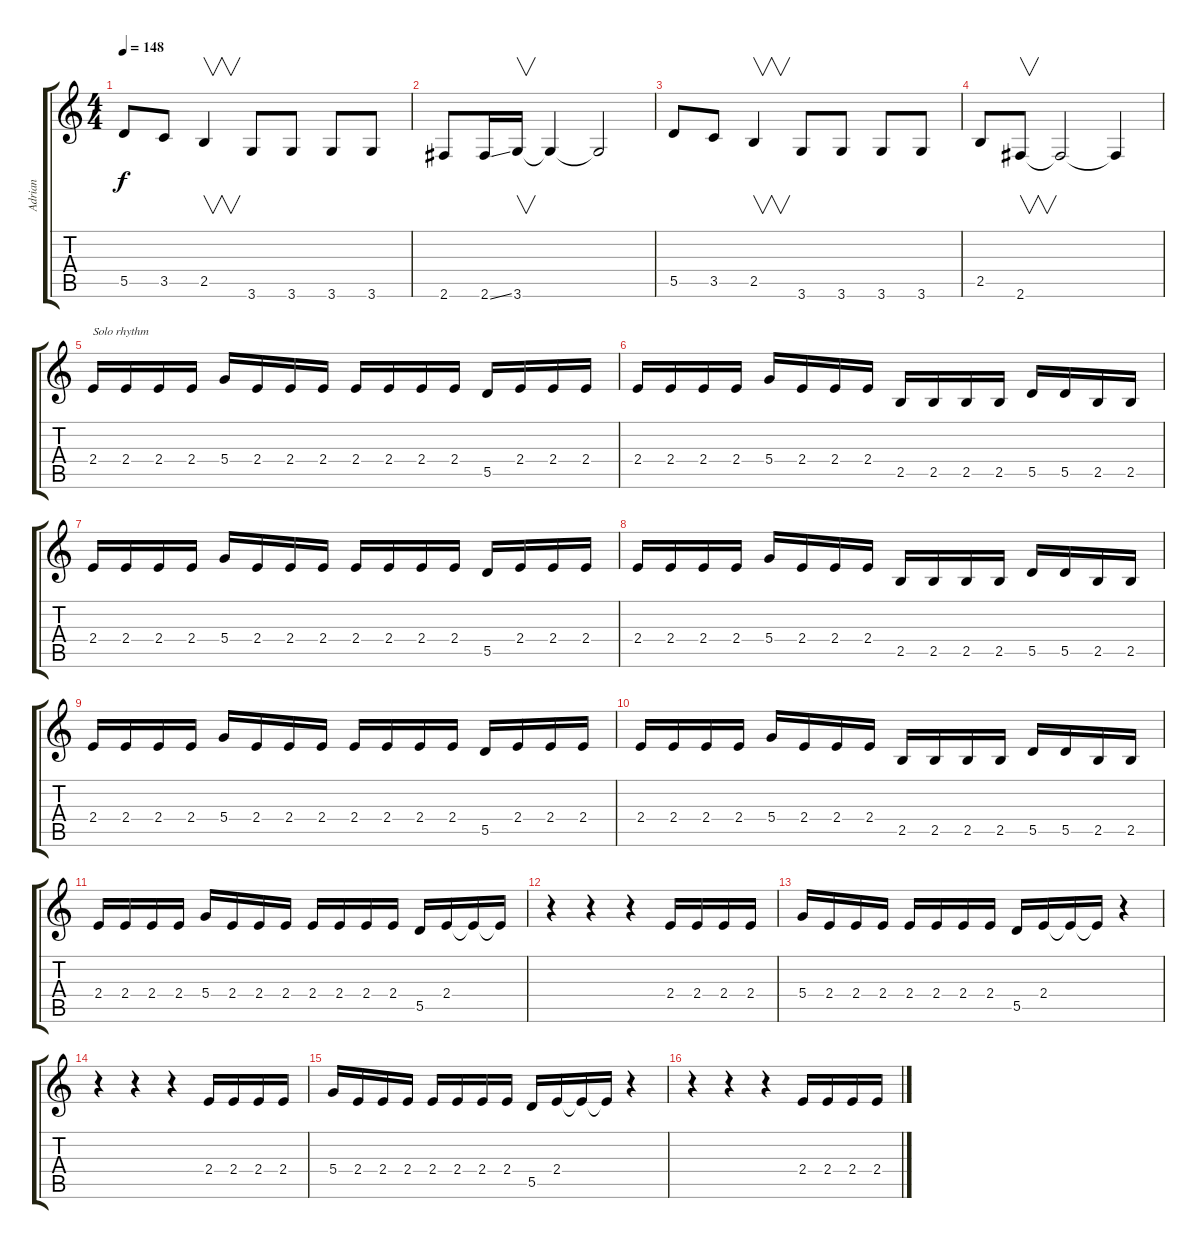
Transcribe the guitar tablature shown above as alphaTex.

\track ("Adrian" "Adrian") {instrument distortionguitar}
\staff {score tabs}
\tuning (E4 B3 G3 D3 A2 E2) {hide}
\ts (4 4)
\tempo 148
\clef g2
\ks c
5.5.8{dy f} 3.5.8 2.5.4{v} 3.6.8 3.6.8 3.6.8 3.6.8 |
2.6.8 2.6{ss}.16 3.6.16{v} 3.6{t}.4 3.6{t}.2 |
5.5.8 3.5.8 2.5.4{v} 3.6.8 3.6.8 3.6.8 3.6.8 |
2.5.8 2.6.8{v} 2.6{t}.2 2.6{t}.4 |
2.4.16{txt "Solo rhythm" volume 13} 2.4.16 2.4.16 2.4.16 5.4.16 2.4.16 2.4.16 2.4.16 2.4.16 2.4.16 2.4.16 2.4.16 5.5.16 2.4.16 2.4.16 2.4.16 |
2.4.16 2.4.16 2.4.16 2.4.16 5.4.16 2.4.16 2.4.16 2.4.16 2.5.16 2.5.16 2.5.16 2.5.16 5.5.16 5.5.16 2.5.16 2.5.16 |
2.4.16 2.4.16 2.4.16 2.4.16 5.4.16 2.4.16 2.4.16 2.4.16 2.4.16 2.4.16 2.4.16 2.4.16 5.5.16 2.4.16 2.4.16 2.4.16 |
2.4.16 2.4.16 2.4.16 2.4.16 5.4.16 2.4.16 2.4.16 2.4.16 2.5.16 2.5.16 2.5.16 2.5.16 5.5.16 5.5.16 2.5.16 2.5.16 |
2.4.16 2.4.16 2.4.16 2.4.16 5.4.16 2.4.16 2.4.16 2.4.16 2.4.16 2.4.16 2.4.16 2.4.16 5.5.16 2.4.16 2.4.16 2.4.16 |
2.4.16 2.4.16 2.4.16 2.4.16 5.4.16 2.4.16 2.4.16 2.4.16 2.5.16 2.5.16 2.5.16 2.5.16 5.5.16 5.5.16 2.5.16 2.5.16 |
2.4.16 2.4.16 2.4.16 2.4.16 5.4.16 2.4.16 2.4.16 2.4.16 2.4.16 2.4.16 2.4.16 2.4.16 5.5.16 2.4.16 2.4{t}.16 2.4{t}.16 |
r.4 r.4 r.4 2.4.16 2.4.16 2.4.16 2.4.16 |
5.4.16 2.4.16 2.4.16 2.4.16 2.4.16 2.4.16 2.4.16 2.4.16 5.5.16 2.4.16 2.4{t}.16 2.4{t}.16 r.4 |
r.4 r.4 r.4 2.4.16 2.4.16 2.4.16 2.4.16 |
5.4.16 2.4.16 2.4.16 2.4.16 2.4.16 2.4.16 2.4.16 2.4.16 5.5.16 2.4.16 2.4{t}.16 2.4{t}.16 r.4 |
r.4 r.4 r.4 2.4.16 2.4.16 2.4.16 2.4.16
